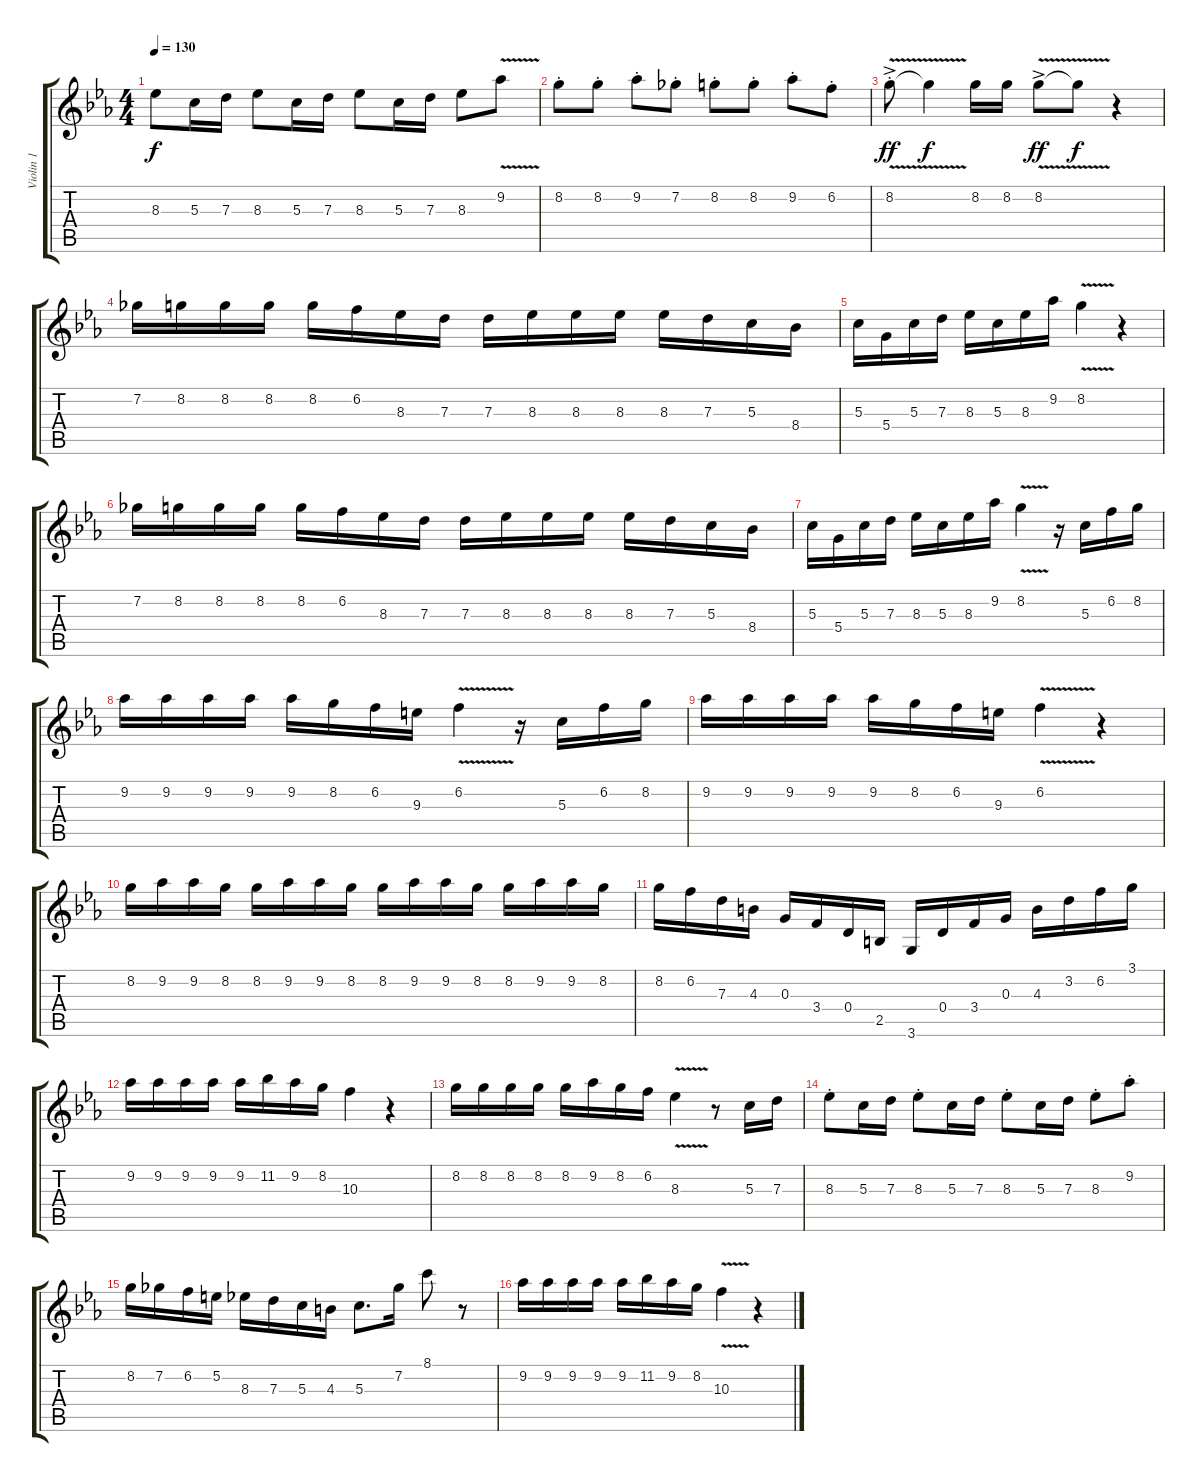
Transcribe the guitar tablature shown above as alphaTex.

\track ("Violin 1" "Violin 1") {instrument distortionguitar}
\staff {score tabs}
\tuning (E4 B3 G3 D3 A2 E2) {hide}
\ts (4 4)
\tempo 130
\clef g2
\ks eb
8.3.8{dy f} 5.3.16 7.3.16 8.3.8 5.3.16 7.3.16 8.3.8 5.3.16 7.3.16 8.3.8 9.2{v}.8 |
8.2{st}.8 8.2{st}.8 9.2{st}.8 7.2{st}.8 8.2{st}.8 8.2{st}.8 9.2{st}.8 6.2{st}.8 |
8.2{v ac st}.8{dy ff} 8.2{t}.4{dy f} 8.2.16 8.2.16 8.2{v ac}.8{dy ff} 8.2{t}.8{dy f} r.4 |
7.2.16 8.2.16 8.2.16 8.2.16 8.2.16 6.2.16 8.3.16 7.3.16 7.3.16 8.3.16 8.3.16 8.3.16 8.3.16 7.3.16 5.3.16 8.4.16 |
5.3.16 5.4.16 5.3.16 7.3.16 8.3.16 5.3.16 8.3.16 9.2.16 8.2{v}.4 r.4 |
7.2.16 8.2.16 8.2.16 8.2.16 8.2.16 6.2.16 8.3.16 7.3.16 7.3.16 8.3.16 8.3.16 8.3.16 8.3.16 7.3.16 5.3.16 8.4.16 |
5.3.16 5.4.16 5.3.16 7.3.16 8.3.16 5.3.16 8.3.16 9.2.16 8.2{v}.4 r.16 5.3.16 6.2.16 8.2.16 |
9.2.16 9.2.16 9.2.16 9.2.16 9.2.16 8.2.16 6.2.16 9.3.16 6.2{v}.4 r.16 5.3.16 6.2.16 8.2.16 |
9.2.16 9.2.16 9.2.16 9.2.16 9.2.16 8.2.16 6.2.16 9.3.16 6.2{v}.4 r.4 |
8.2.16 9.2.16 9.2.16 8.2.16 8.2.16 9.2.16 9.2.16 8.2.16 8.2.16 9.2.16 9.2.16 8.2.16 8.2.16 9.2.16 9.2.16 8.2.16 |
8.2.16 6.2.16 7.3.16 4.3.16 0.3.16 3.4.16 0.4.16 2.5.16 3.6.16 0.4.16 3.4.16 0.3.16 4.3.16 3.2.16 6.2.16 3.1.16 |
9.2.16 9.2.16 9.2.16 9.2.16 9.2.16 11.2.16 9.2.16 8.2.16 10.3.4 r.4 |
8.2.16 8.2.16 8.2.16 8.2.16 8.2.16 9.2.16 8.2.16 6.2.16 8.3{v}.4 r.8 5.3.16 7.3.16 |
8.3{st}.8 5.3.16 7.3.16 8.3{st}.8 5.3.16 7.3.16 8.3{st}.8 5.3.16 7.3.16 8.3{st}.8 9.2{st}.8 |
8.2.16 7.2.16 6.2.16 5.2.16 8.3.16 7.3.16 5.3.16 4.3.16 5.3.8{d} 7.2.16 8.1.8 r.8 |
9.2.16 9.2.16 9.2.16 9.2.16 9.2.16 11.2.16 9.2.16 8.2.16 10.3{v}.4 r.4
